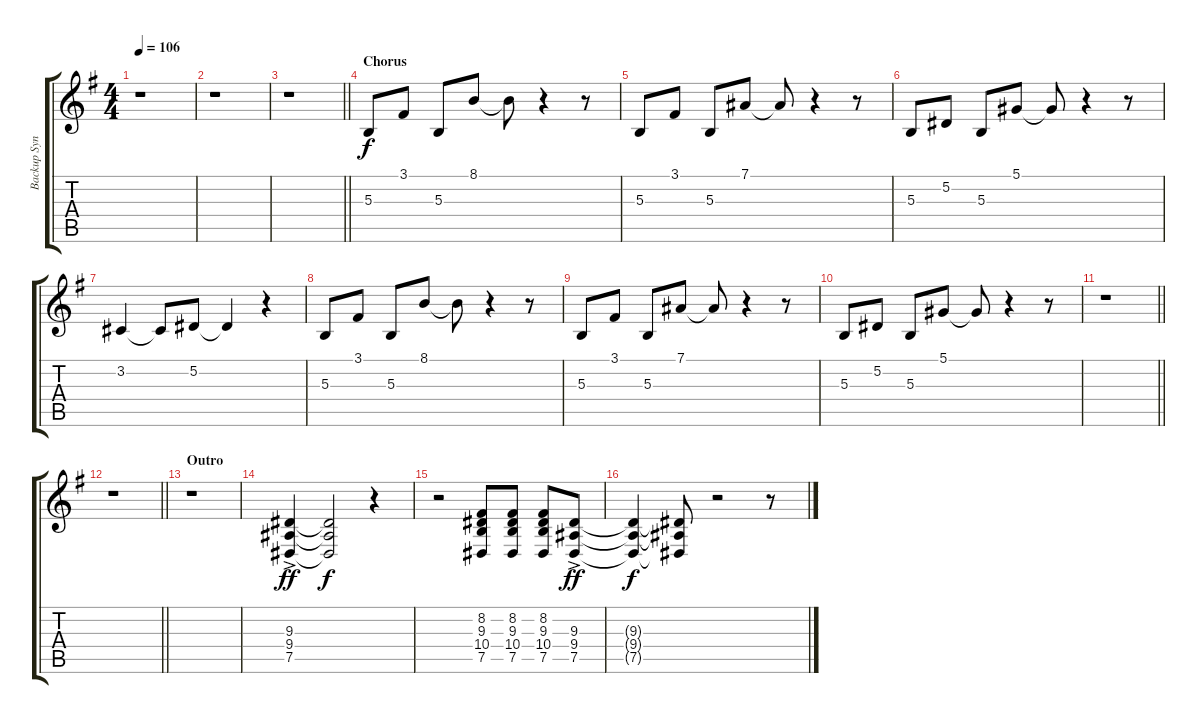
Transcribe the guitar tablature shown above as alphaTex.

\track ("Backup Synth" "Backup Syn") {instrument fx4atmosphere}
\staff {score tabs}
\tuning (Eb4 Bb3 Gb3 Db3 Ab2 Eb2) {hide}
\ts (4 4)
\tempo 106
\clef g2
\ks g
r.1{dy f} |
r.1 |
\barLineRight lightlight
r.1 |
\section ("" "Chorus")
5.3.8{volume 13 instrument lead2sawtooth} 3.1.8 5.3.8 8.1.8 8.1{t}.8 r.4 r.8 |
5.3.8 3.1.8 5.3.8 7.1.8 7.1{t}.8 r.4 r.8 |
5.3.8 5.2.8 5.3.8 5.1.8 5.1{t}.8 r.4 r.8 |
3.2.4 3.2{t}.8 5.2.8 5.2{t}.4 r.4 |
5.3.8 3.1.8 5.3.8 8.1.8 8.1{t}.8 r.4 r.8 |
5.3.8 3.1.8 5.3.8 7.1.8 7.1{t}.8 r.4 r.8 |
5.3.8 5.2.8 5.3.8 5.1.8 5.1{t}.8 r.4 r.8 |
\barLineRight lightlight
r.1 |
\barLineRight lightlight
r.1 |
\section ("" "Outro")
r.1 |
(9.3{ac} 9.4{ac} 7.5{ac}).4{dy ff instrument fx4atmosphere} (9.3{t} 9.4{t} 7.5{t}).2{dy f} r.4 |
r.2 (8.2 9.3 10.4 7.5).8 (8.2 9.3 10.4 7.5).8 (8.2 9.3 10.4 7.5).8 (9.3{ac} 9.4{ac} 7.5{ac}).8{dy ff} |
(9.3{t} 9.4{t} 7.5{t}).4{dy f} (9.3{t} 9.4{t} 7.5{t}).8 r.2 r.8
